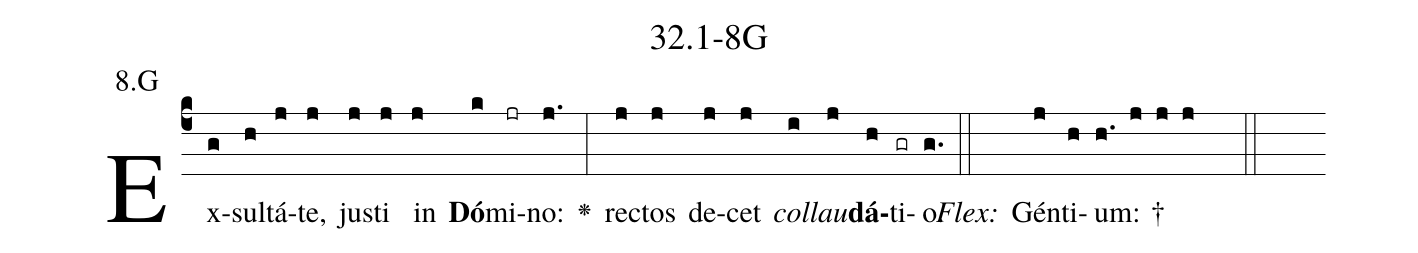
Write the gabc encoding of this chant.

name: 32.1-8G;
annotation: 8.G;
%%
(c4)Ex(g)sul(h)tá(j)te,(j) jus(j)ti(j) in(j) <b>Dó</b>(k)mi(jr)no:(j.) <v>\greheightstar</v>(:) rec(j)tos(j) de(j)cet(j) <i>col</i>(i)<i>lau</i>(j)<b>dá</b>(h)ti(gr)o.(g.) (::)
<i>Flex:</i>()  Gén(j)ti(h)um: †(h. j j j  ::)

%E(j) u(j) o(i) u(j) a(h) e.(g.) (::)
